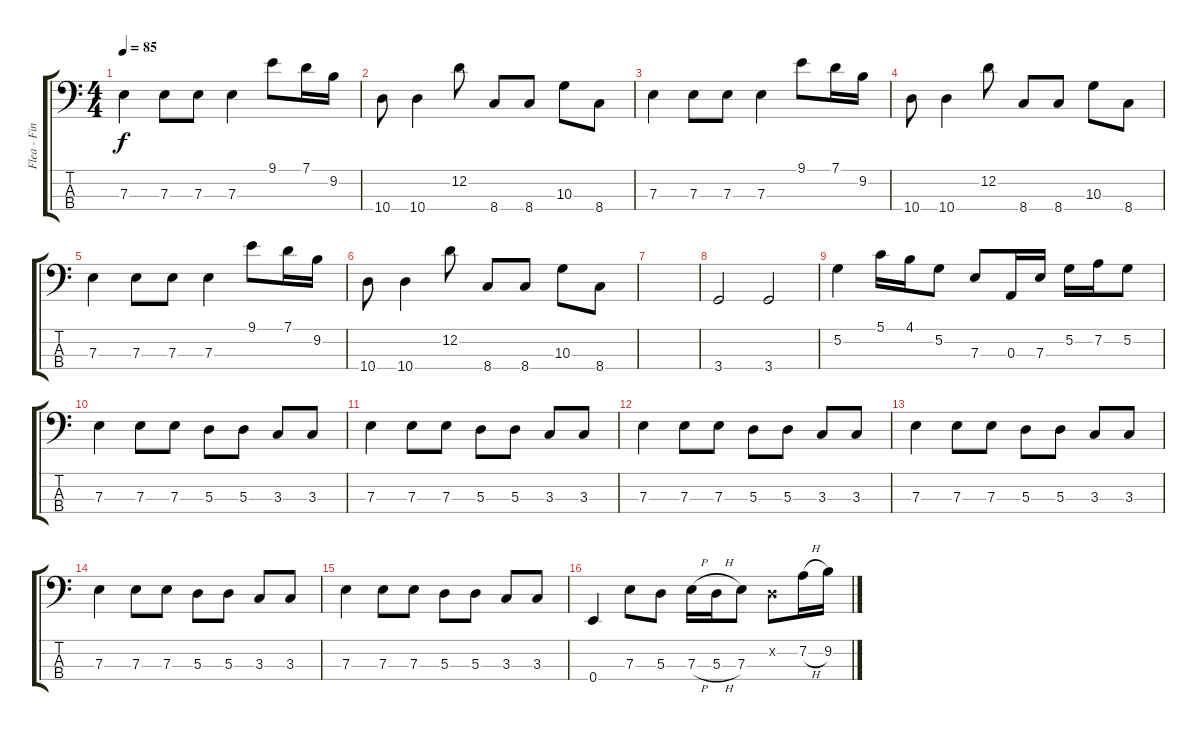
\track ("Flea - Finger Bass" "Flea - Fin") {instrument electricbassfinger}
\staff {score tabs}
\tuning (G2 D2 A1 E1) {hide}
\ts (4 4)
\tempo 85
\clef f4
\ks c
7.3.4{dy f} 7.3.8 7.3.8 7.3.4 9.1.8 7.1.16 9.2.16 |
10.4.8 10.4.4 12.2.8 8.4.8 8.4.8 10.3.8 8.4.8 |
7.3.4 7.3.8 7.3.8 7.3.4 9.1.8 7.1.16 9.2.16 |
10.4.8 10.4.4 12.2.8 8.4.8 8.4.8 10.3.8 8.4.8 |
7.3.4 7.3.8 7.3.8 7.3.4 9.1.8 7.1.16 9.2.16 |
10.4.8 10.4.4 12.2.8 8.4.8 8.4.8 10.3.8 8.4.8 |
|
3.4.2 3.4.2 |
5.2.4 5.1.16 4.1.16 5.2.8 7.3.8 0.3.16 7.3.16 5.2.16 7.2.16 5.2.8 |
7.3.4 7.3.8 7.3.8 5.3.8 5.3.8 3.3.8 3.3.8 |
7.3.4 7.3.8 7.3.8 5.3.8 5.3.8 3.3.8 3.3.8 |
7.3.4 7.3.8 7.3.8 5.3.8 5.3.8 3.3.8 3.3.8 |
7.3.4 7.3.8 7.3.8 5.3.8 5.3.8 3.3.8 3.3.8 |
7.3.4 7.3.8 7.3.8 5.3.8 5.3.8 3.3.8 3.3.8 |
7.3.4 7.3.8 7.3.8 5.3.8 5.3.8 3.3.8 3.3.8 |
0.4.4 7.3.8 5.3.8 7.3{h}.16 5.3{h}.16 7.3.8 0.2{x}.8 7.2{h}.16 9.2.16
